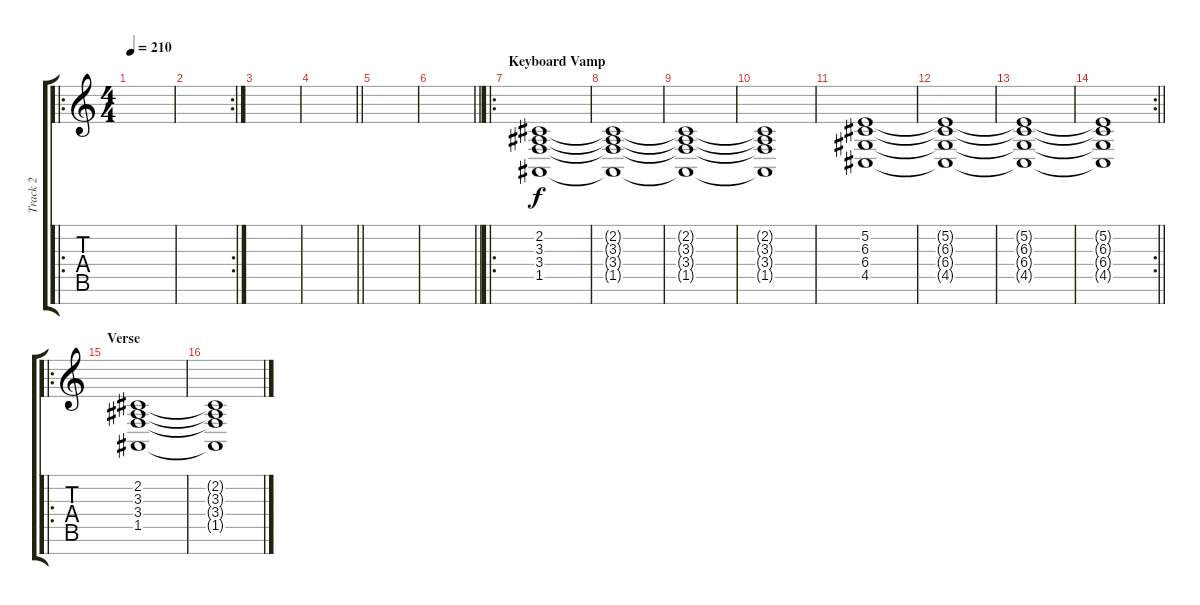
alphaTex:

\track ("Track 2" "Track 2") {instrument acousticgrandpiano}
\staff {score tabs}
\tuning (E4 B3 G3 D3 A2 E2 B1) {hide}
\ro
\ts (4 4)
\tempo 210
\clef g2
\ks c
|
\rc 2
|
|
\barLineRight lightlight
|
|
\barLineRight lightlight
|
\ro
\section ("" "Keyboard Vamp")
(2.2 3.3 3.4 1.5).1{dy f instrument electricpiano1} |
(2.2{t} 3.3{t} 3.4{t} 1.5{t}).1 |
(2.2{t} 3.3{t} 3.4{t} 1.5{t}).1 |
(2.2{t} 3.3{t} 3.4{t} 1.5{t}).1 |
(5.2 6.3 6.4 4.5).1 |
(5.2{t} 6.3{t} 6.4{t} 4.5{t}).1 |
(5.2{t} 6.3{t} 6.4{t} 4.5{t}).1 |
\rc 2
\barLineRight lightlight
(5.2{t} 6.3{t} 6.4{t} 4.5{t}).1 |
\ro
\section ("" "Verse")
(2.2 3.3 3.4 1.5).1{instrument electricpiano1} |
(2.2{t} 3.3{t} 3.4{t} 1.5{t}).1
